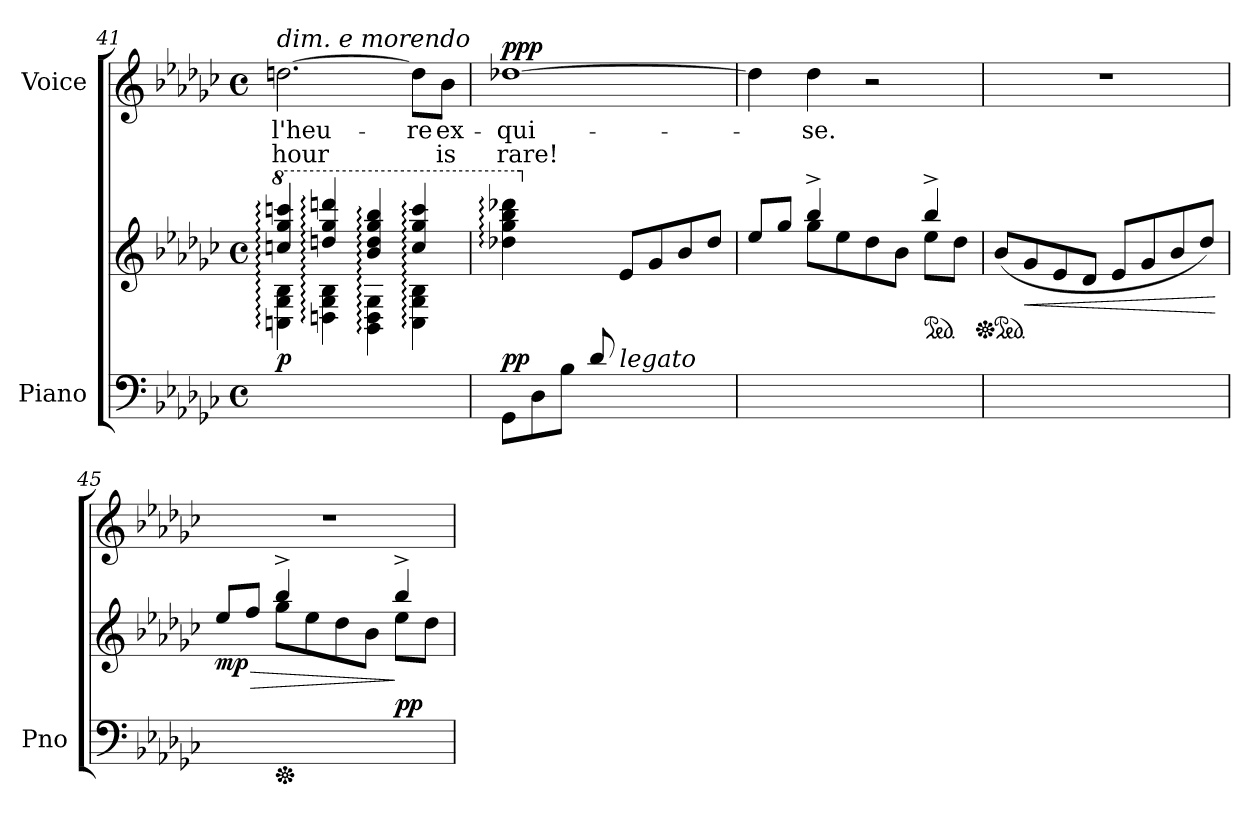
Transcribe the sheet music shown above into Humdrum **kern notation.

**kern	**kern	**dynam	**kern	**text	**text	**dynam
*part2	*part2	*part2	*part1	*part1	*part1	*part1
*staff3	*staff2	*staff2/3	*staff1	*staff1	*staff1	*staff1
*I"Piano	*	*	*I"Voice	*	*	*
*I'Pno	*	*	*	*	*	*
*clefF4	*clefG2	*	*clefG2	*	*	*
*k[b-e-a-d-g-c-]	*k[b-e-a-d-g-c-]	*	*k[b-e-a-d-g-c-]	*	*	*
*M4/4	*M4/4	*	*M4/4	*	*	*
*met(c)	*met(c)	*	*met(c)	*	*	*
*	*8va	*	*	*	*	*
=41	=41	=41	=41	=41	=41	=41
*	*^	*	*	*	*	*
!	!	!	!	!LO:TX:a:i:t=dim. e morendo	!	!	!
!	!	!	!LO:DY:b	!	!LO:LY:b	!LO:LY:b	!
1ryy	4cccn/: 4ggg-/: 4ccccn/:	4cn\: 4g-\: 4b-\:	p	[2.ddn\	l'heu-	hour	.
.	4dddn/: 4ggg-/: 4ddddn/:	4dn\: 4g-\: 4b-\:	.	.	.	.	.
.	4bb-/: 4ddd/: 4ggg-/: 4bbb-/:	4B-\: 4d\: 4g-\:	.	.	.	.	.
!	!	!	!	!	!LO:LY:b	!	!
.	4ccc/: 4ggg-/: 4cccc/:	4c\: 4g-\: 4b-\:	.	8dd\L]	-re	.	.
!	!	!	!	!	!LO:LY:b	!LO:LY:b	!
.	.	.	.	8b-\J	ex-	is	.
=42	=42	=42	=42	=42	=42	=42	=42
!	!	!	!LO:DY:a=2	!	!LO:LY:b	!LO:LY:b	!LO:DY:a
(>8GG-\L	4ddd-X\: 4ggg-\: 4bbb-\: 4dddd-X\:	2ryy	pp	[1dd-X	-qui-	rare!	ppp
8D-\	.	.	.	.	.	.	.
*	*X8va	*	*	*	*	*	*
8B-\J	4ryy	.	.	.	.	.	.
8d-/	.	.	.	.	.	.	.
!LO:TX:a:i:t=legato	!	!	!	!	!	!	!
2ryy	2ryy	8e-/L	.	.	.	.	.
.	.	8g-/	.	.	.	.	.
.	.	8b-/	.	.	.	.	.
.	.	8dd-/J)	.	.	.	.	.
=43	=43	=43	=43	=43	=43	=43	=43
4ryy	8ee-/L	4ryy	.	4dd-\]	.	.	.
.	8gg-/J	.	.	.	.	.	.
!	!	!	!	!	!LO:LY:b	!	!
2.ryy	4bb-^/	8gg-\L	.	4dd-\	-se.	.	.
.	.	8ee-\	.	.	.	.	.
.	4ryy	8dd-\	.	2r	.	.	.
.	.	8b-\J	.	.	.	.	.
*	*ped	*	*	*	*	*	*
.	4bb-^/	8ee-\L	.	.	.	.	.
.	.	8dd-\J	.	.	.	.	.
!!LO:LB:g=z
=44	=44	=44	=44	=44	=44	=44	=44
*	*Xped	*	*	*	*	*	*
*	*ped	*	*	*	*	*	*
1ryy	1ryy	(<8b-/L	.	1r	.	.	.
!	!	!	!LO:HP:b	!	!	!	!
.	.	8g-/	<	.	.	.	.
.	.	8e-/	.	.	.	.	.
.	.	8d-/J	.	.	.	.	.
.	.	8e-/L	.	.	.	.	.
.	.	8g-/	.	.	.	.	.
.	.	8b-/	.	.	.	.	.
.	.	8dd-/J)	.	.	.	.	.
*	*v	*v	*	*	*	*	*
.	.	[	.	.	.	.
=45	=45	=45	=45	=45	=45	=45
!	!	!LO:HP:b	!	!	!	!
*	*^	*	*	*	*	*
!	!	!	!LO:DY:n=1:b	!	!	!	!
4ryy	8ee-/L	4ryy	> mp	1r	.	.	.
.	8ff/J	.	.	.	.	.	.
*Xped	*	*	*	*	*	*	*
2ryy	4bb-^/	8gg-\L	.	.	.	.	.
.	.	8ee-\	.	.	.	.	.
.	4ryy	8dd-\	.	.	.	.	.
.	.	8b-\J	.	.	.	.	.
!	!	!	!LO:DY:n=2:a=2	!	!	!	!
4ryy	4bb-^/	8ee-\L	] pp	.	.	.	.
.	.	8dd-\J	.	.	.	.	.
*	*v	*v	*	*	*	*	*
=	=	=	=	=	=	=
*-	*-	*-	*-	*-	*-	*-
